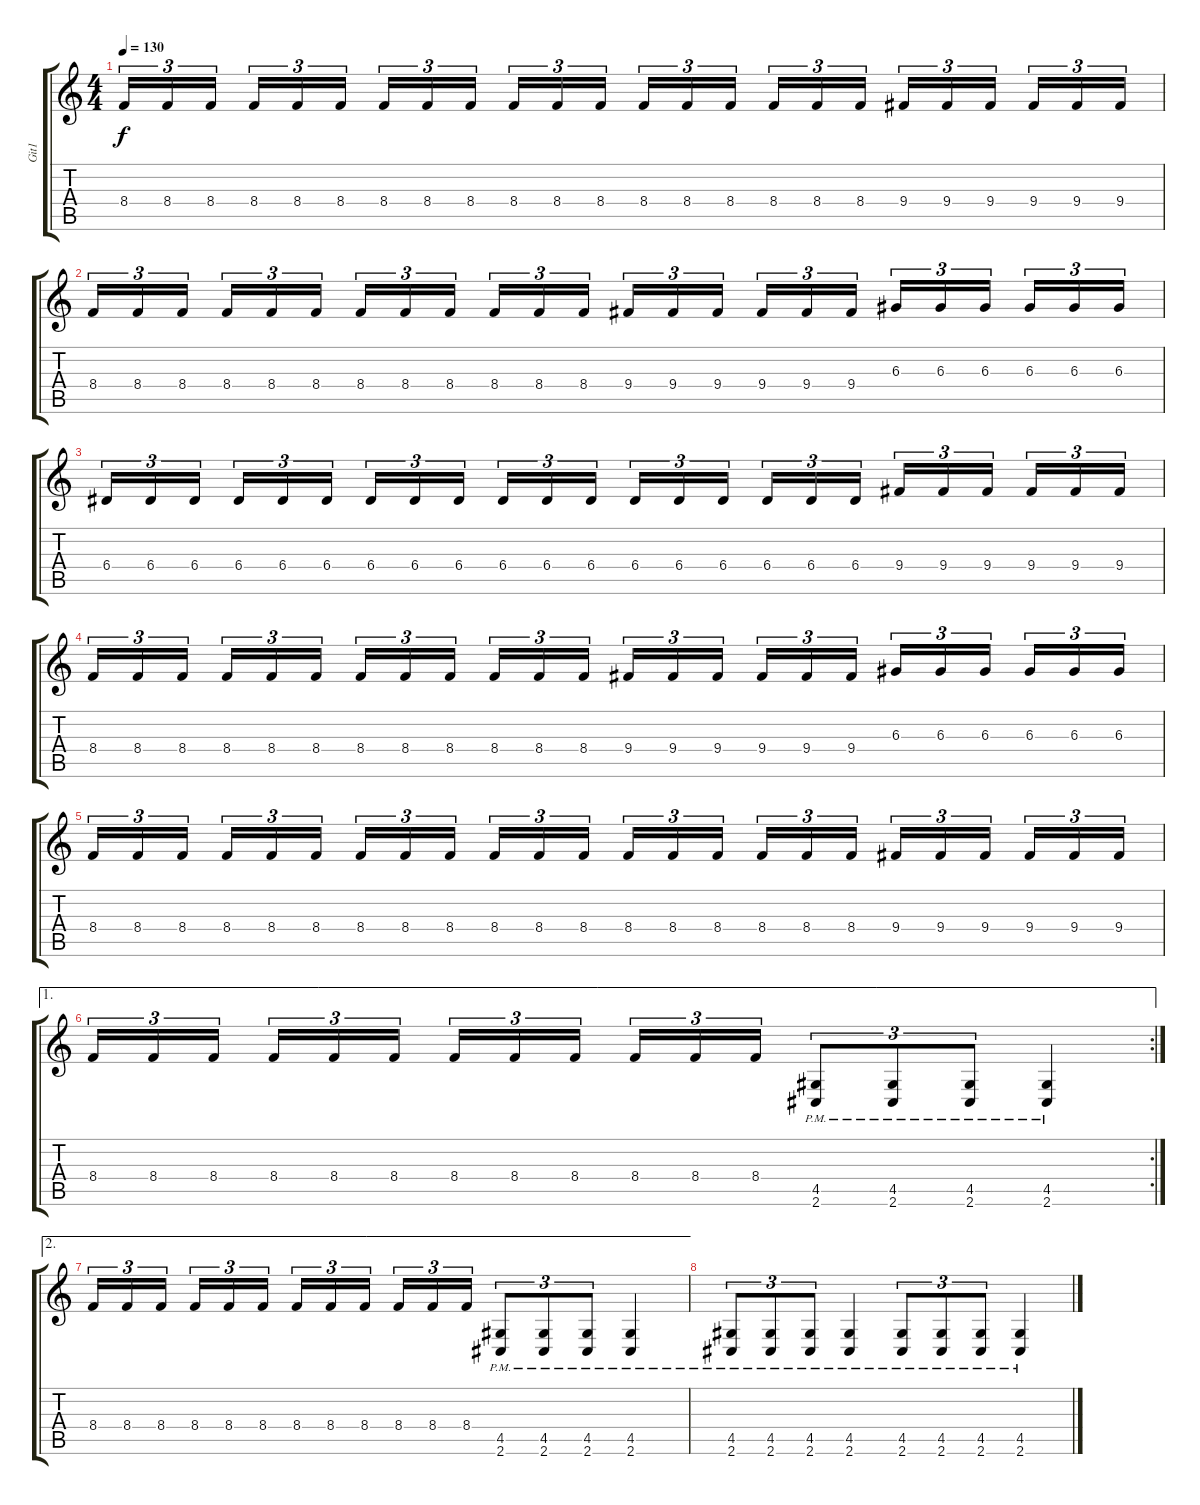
\track ("Git1" "Git1") {instrument distortionguitar}
\staff {score tabs}
\tuning (B3 Gb3 D3 A2 E2 B1) {hide}
\ts (4 4)
\tempo 130
\clef g2
\ks c
8.4.16{tu (3 2) dy f} 8.4.16{tu (3 2)} 8.4.16{tu (3 2)} 8.4.16{tu (3 2)} 8.4.16{tu (3 2)} 8.4.16{tu (3 2)} 8.4.16{tu (3 2)} 8.4.16{tu (3 2)} 8.4.16{tu (3 2)} 8.4.16{tu (3 2)} 8.4.16{tu (3 2)} 8.4.16{tu (3 2)} 8.4.16{tu (3 2)} 8.4.16{tu (3 2)} 8.4.16{tu (3 2)} 8.4.16{tu (3 2)} 8.4.16{tu (3 2)} 8.4.16{tu (3 2)} 9.4.16{tu (3 2)} 9.4.16{tu (3 2)} 9.4.16{tu (3 2)} 9.4.16{tu (3 2)} 9.4.16{tu (3 2)} 9.4.16{tu (3 2)} |
8.4.16{tu (3 2)} 8.4.16{tu (3 2)} 8.4.16{tu (3 2)} 8.4.16{tu (3 2)} 8.4.16{tu (3 2)} 8.4.16{tu (3 2)} 8.4.16{tu (3 2)} 8.4.16{tu (3 2)} 8.4.16{tu (3 2)} 8.4.16{tu (3 2)} 8.4.16{tu (3 2)} 8.4.16{tu (3 2)} 9.4.16{tu (3 2)} 9.4.16{tu (3 2)} 9.4.16{tu (3 2)} 9.4.16{tu (3 2)} 9.4.16{tu (3 2)} 9.4.16{tu (3 2)} 6.3.16{tu (3 2)} 6.3.16{tu (3 2)} 6.3.16{tu (3 2)} 6.3.16{tu (3 2)} 6.3.16{tu (3 2)} 6.3.16{tu (3 2)} |
6.4.16{tu (3 2)} 6.4.16{tu (3 2)} 6.4.16{tu (3 2)} 6.4.16{tu (3 2)} 6.4.16{tu (3 2)} 6.4.16{tu (3 2)} 6.4.16{tu (3 2)} 6.4.16{tu (3 2)} 6.4.16{tu (3 2)} 6.4.16{tu (3 2)} 6.4.16{tu (3 2)} 6.4.16{tu (3 2)} 6.4.16{tu (3 2)} 6.4.16{tu (3 2)} 6.4.16{tu (3 2)} 6.4.16{tu (3 2)} 6.4.16{tu (3 2)} 6.4.16{tu (3 2)} 9.4.16{tu (3 2)} 9.4.16{tu (3 2)} 9.4.16{tu (3 2)} 9.4.16{tu (3 2)} 9.4.16{tu (3 2)} 9.4.16{tu (3 2)} |
8.4.16{tu (3 2)} 8.4.16{tu (3 2)} 8.4.16{tu (3 2)} 8.4.16{tu (3 2)} 8.4.16{tu (3 2)} 8.4.16{tu (3 2)} 8.4.16{tu (3 2)} 8.4.16{tu (3 2)} 8.4.16{tu (3 2)} 8.4.16{tu (3 2)} 8.4.16{tu (3 2)} 8.4.16{tu (3 2)} 9.4.16{tu (3 2)} 9.4.16{tu (3 2)} 9.4.16{tu (3 2)} 9.4.16{tu (3 2)} 9.4.16{tu (3 2)} 9.4.16{tu (3 2)} 6.3.16{tu (3 2)} 6.3.16{tu (3 2)} 6.3.16{tu (3 2)} 6.3.16{tu (3 2)} 6.3.16{tu (3 2)} 6.3.16{tu (3 2)} |
8.4.16{tu (3 2)} 8.4.16{tu (3 2)} 8.4.16{tu (3 2)} 8.4.16{tu (3 2)} 8.4.16{tu (3 2)} 8.4.16{tu (3 2)} 8.4.16{tu (3 2)} 8.4.16{tu (3 2)} 8.4.16{tu (3 2)} 8.4.16{tu (3 2)} 8.4.16{tu (3 2)} 8.4.16{tu (3 2)} 8.4.16{tu (3 2)} 8.4.16{tu (3 2)} 8.4.16{tu (3 2)} 8.4.16{tu (3 2)} 8.4.16{tu (3 2)} 8.4.16{tu (3 2)} 9.4.16{tu (3 2)} 9.4.16{tu (3 2)} 9.4.16{tu (3 2)} 9.4.16{tu (3 2)} 9.4.16{tu (3 2)} 9.4.16{tu (3 2)} |
\ae 1
\rc 2
8.4.16{tu (3 2)} 8.4.16{tu (3 2)} 8.4.16{tu (3 2)} 8.4.16{tu (3 2)} 8.4.16{tu (3 2)} 8.4.16{tu (3 2)} 8.4.16{tu (3 2)} 8.4.16{tu (3 2)} 8.4.16{tu (3 2)} 8.4.16{tu (3 2)} 8.4.16{tu (3 2)} 8.4.16{tu (3 2)} (4.5{pm} 2.6{pm}).8{tu (3 2)} (4.5{pm} 2.6{pm}).8{tu (3 2)} (4.5{pm} 2.6{pm}).8{tu (3 2)} (4.5{pm} 2.6{pm}).4 |
\ae 2
8.4.16{tu (3 2)} 8.4.16{tu (3 2)} 8.4.16{tu (3 2)} 8.4.16{tu (3 2)} 8.4.16{tu (3 2)} 8.4.16{tu (3 2)} 8.4.16{tu (3 2)} 8.4.16{tu (3 2)} 8.4.16{tu (3 2)} 8.4.16{tu (3 2)} 8.4.16{tu (3 2)} 8.4.16{tu (3 2)} (4.5{pm} 2.6{pm}).8{tu (3 2)} (4.5{pm} 2.6{pm}).8{tu (3 2)} (4.5{pm} 2.6{pm}).8{tu (3 2)} (4.5{pm} 2.6{pm}).4 |
(4.5{pm} 2.6{pm}).8{tu (3 2)} (4.5{pm} 2.6{pm}).8{tu (3 2)} (4.5{pm} 2.6{pm}).8{tu (3 2)} (4.5{pm} 2.6{pm}).4 (4.5{pm} 2.6{pm}).8{tu (3 2)} (4.5{pm} 2.6{pm}).8{tu (3 2)} (4.5{pm} 2.6{pm}).8{tu (3 2)} (4.5{pm} 2.6{pm}).4
